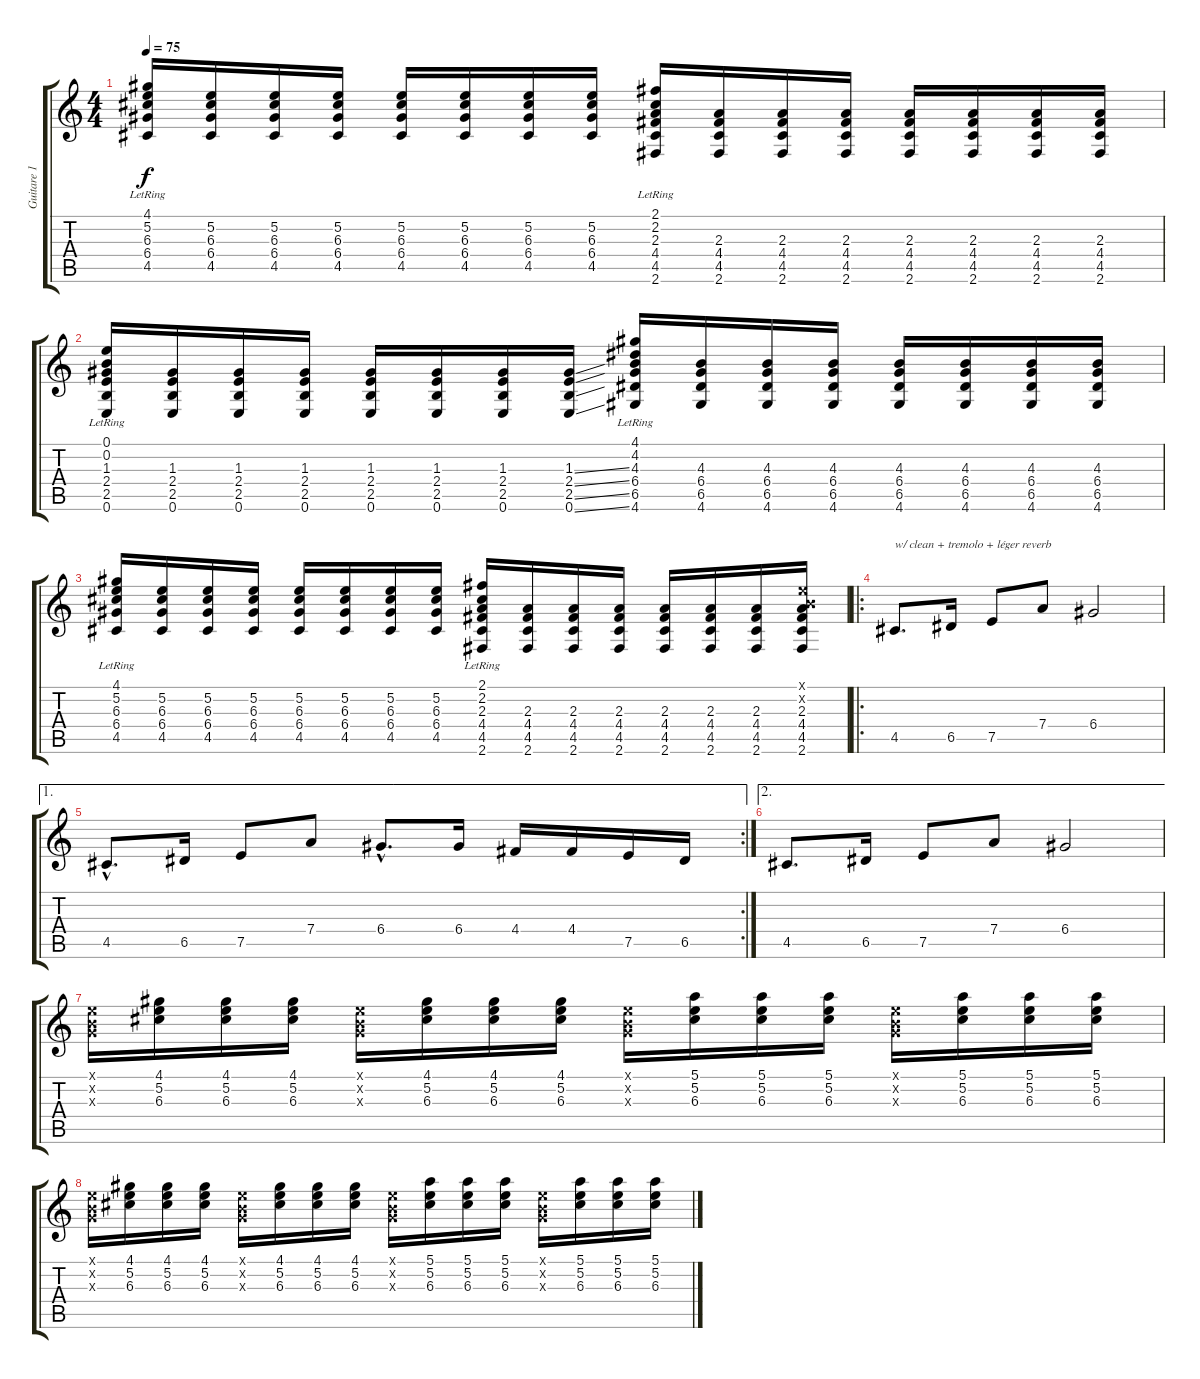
\track ("Guitare 1" "Guitare 1") {instrument electricguitarclean}
\staff {score tabs}
\tuning (E4 B3 G3 D3 A2 E2) {hide}
\ts (4 4)
\tempo 75
\clef g2
\ks c
(4.1{lr} 5.2 6.3 6.4 4.5).16{dy f} (5.2 6.3 6.4 4.5).16 (5.2 6.3 6.4 4.5).16 (5.2 6.3 6.4 4.5).16 (5.2 6.3 6.4 4.5).16 (5.2 6.3 6.4 4.5).16 (5.2 6.3 6.4 4.5).16 (5.2 6.3 6.4 4.5).16 (2.1{lr} 2.2{lr} 2.3 4.4 4.5 2.6).16 (2.3 4.4 4.5 2.6).16 (2.3 4.4 4.5 2.6).16 (2.3 4.4 4.5 2.6).16 (2.3 4.4 4.5 2.6).16 (2.3 4.4 4.5 2.6).16 (2.3 4.4 4.5 2.6).16 (2.3 4.4 4.5 2.6).16 |
(0.1{lr} 0.2{lr} 1.3 2.4 2.5 0.6).16 (1.3 2.4 2.5 0.6).16 (1.3 2.4 2.5 0.6).16 (1.3 2.4 2.5 0.6).16 (1.3 2.4 2.5 0.6).16 (1.3 2.4 2.5 0.6).16 (1.3 2.4 2.5 0.6).16 (1.3{ss} 2.4{ss} 2.5{ss} 0.6{ss}).16 (4.1{lr} 4.2{lr} 4.3 6.4 6.5 4.6).16 (4.3 6.4 6.5 4.6).16 (4.3 6.4 6.5 4.6).16 (4.3 6.4 6.5 4.6).16 (4.3 6.4 6.5 4.6).16 (4.3 6.4 6.5 4.6).16 (4.3 6.4 6.5 4.6).16 (4.3 6.4 6.5 4.6).16 |
(4.1{lr} 5.2 6.3 6.4 4.5).16 (5.2 6.3 6.4 4.5).16 (5.2 6.3 6.4 4.5).16 (5.2 6.3 6.4 4.5).16 (5.2 6.3 6.4 4.5).16 (5.2 6.3 6.4 4.5).16 (5.2 6.3 6.4 4.5).16 (5.2 6.3 6.4 4.5).16 (2.1{lr} 2.2{lr} 2.3 4.4 4.5 2.6).16 (2.3 4.4 4.5 2.6).16 (2.3 4.4 4.5 2.6).16 (2.3 4.4 4.5 2.6).16 (2.3 4.4 4.5 2.6).16 (2.3 4.4 4.5 2.6).16 (2.3 4.4 4.5 2.6).16 (0.1{x} 0.2{x} 2.3 4.4 4.5 2.6).16 |
\ro
4.5.8{d txt "w/ clean + tremolo + léger reverb" instrument electricguitarclean} 6.5.16 7.5.8 7.4.8 6.4.2 |
\ae 1
\rc 2
4.5{hac}.8{d} 6.5.16 7.5.8 7.4.8 6.4{hac}.8{d} 6.4.16 4.4.16 4.4.16 7.5.16 6.5.16 |
\ae 2
4.5.8{d} 6.5.16 7.5.8 7.4.8 6.4.2 |
(0.1{x} 0.2{x} 0.3{x}).16{volume 10 balance 2} (4.1 5.2 6.3).16 (4.1 5.2 6.3).16 (4.1 5.2 6.3).16 (0.1{x} 0.2{x} 0.3{x}).16 (4.1 5.2 6.3).16 (4.1 5.2 6.3).16 (4.1 5.2 6.3).16 (0.1{x} 0.2{x} 0.3{x}).16 (5.1 5.2 6.3).16 (5.1 5.2 6.3).16 (5.1 5.2 6.3).16 (0.1{x} 0.2{x} 0.3{x}).16 (5.1 5.2 6.3).16 (5.1 5.2 6.3).16 (5.1 5.2 6.3).16 |
(0.1{x} 0.2{x} 0.3{x}).16 (4.1 5.2 6.3).16 (4.1 5.2 6.3).16 (4.1 5.2 6.3).16 (0.1{x} 0.2{x} 0.3{x}).16 (4.1 5.2 6.3).16 (4.1 5.2 6.3).16 (4.1 5.2 6.3).16 (0.1{x} 0.2{x} 0.3{x}).16 (5.1 5.2 6.3).16 (5.1 5.2 6.3).16 (5.1 5.2 6.3).16 (0.1{x} 0.2{x} 0.3{x}).16 (5.1 5.2 6.3).16 (5.1 5.2 6.3).16 (5.1 5.2 6.3).16
